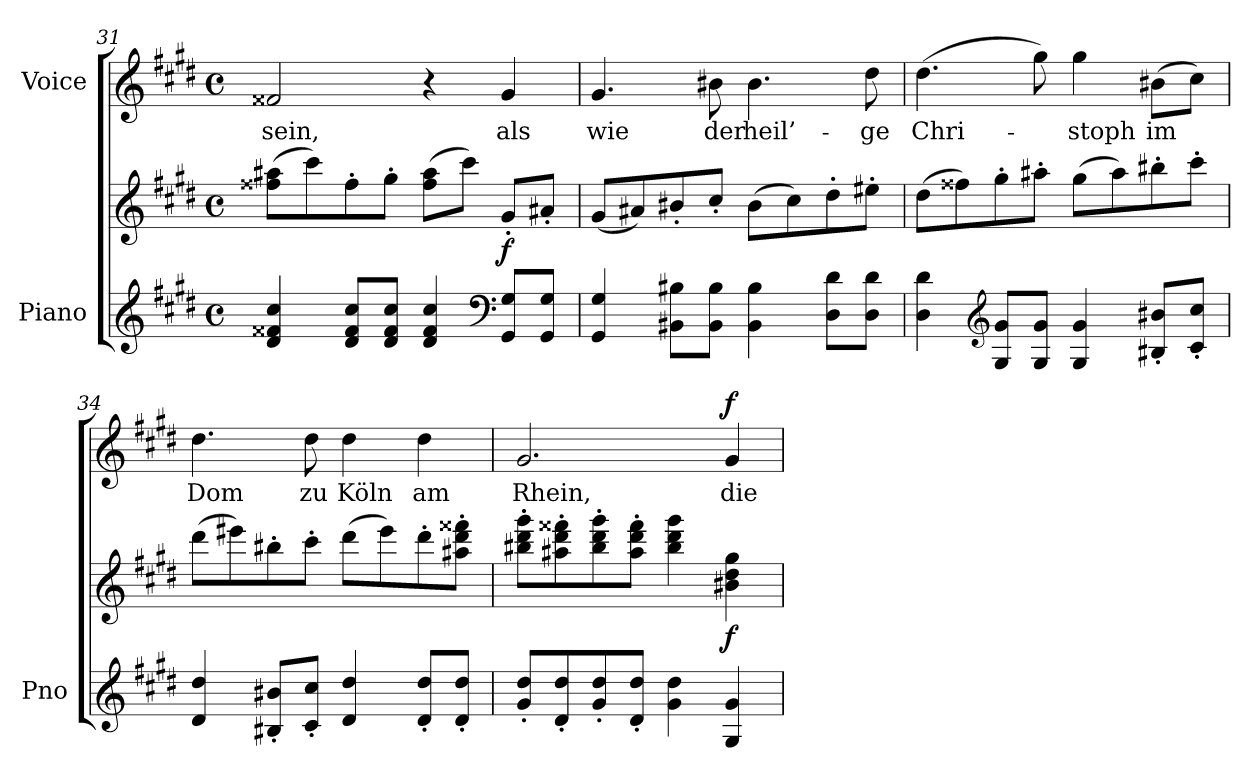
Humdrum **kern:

**kern	**kern	**dynam	**kern	**text	**dynam
*part2	*part2	*part2	*part1	*part1	*part1
*staff3	*staff2	*staff2/3	*staff1	*staff1	*staff1
*I"Piano	*	*	*I"Voice	*	*
*I'Pno	*	*	*	*	*
!!LO:LB:g=z
*clefG2	*clefG2	*	*clefG2	*	*
*k[f#c#g#d#]	*k[f#c#g#d#]	*	*k[f#c#g#d#]	*	*
*M4/4	*M4/4	*	*M4/4	*	*
*met(c)	*met(c)	*	*met(c)	*	*
=31	=31	=31	=31	=31	=31
!	!	!	!	!LO:LY:b	!
4d#/ 4f##X/ 4cc#/	(>8ff##X\ 8aa#X\L	.	2f##X/	sein,	.
.	8ccc#\)	.	.	.	.
8d#/ 8f##/ 8cc#/L	8ff##'\	.	.	.	.
8d#/ 8f##/ 8cc#/J	8gg#'\J	.	.	.	.
4d#/ 4f##/ 4cc#/	(>8ff##\ 8aa#\L	.	4r	.	.
.	8ccc#\J)	.	.	.	.
*clefF4	*	*	*	*	*
!	!	!LO:DY:b	!	!LO:LY:b	!
8GG#/ 8G#/L	8g#'/L	f	4g#/	als	.
8GG#/ 8G#/J	8a#X'/J	.	.	.	.
=32	=32	=32	=32	=32	=32
!	!	!	!	!LO:LY:b	!
4GG#/ 4G#/	(<8g#/L	.	4.g#/	wie	.
.	8a#X/)	.	.	.	.
8BB#X\ 8B#X\L	8b#X'/	.	.	.	.
!	!	!	!	!LO:LY:b	!
8BB#\ 8B#\J	8cc#'/J	.	8b#X\	der	.
!	!	!	!	!LO:LY:b	!
4BB#\ 4B#\	(>8b#\L	.	4.b#\	heil’-	.
.	8cc#\)	.	.	.	.
8D#\ 8d#\L	8dd#'\	.	.	.	.
!	!	!	!	!LO:LY:b	!
8D#\ 8d#\J	8ee#X'\J	.	8dd#\	-ge	.
=33	=33	=33	=33	=33	=33
!	!	!	!	!LO:LY:b	!
4D#\ 4d#\	(>8dd#\L	.	(>4.dd#\	Chri-	.
.	8ff##X\)	.	.	.	.
*clefG2	*	*	*	*	*
8G#/ 8g#/L	8gg#'\	.	.	.	.
8G#/ 8g#/J	8aa#X'\J	.	8gg#\)	.	.
!	!	!	!	!LO:LY:b	!
4G#/ 4g#/	(>8gg#\L	.	4gg#\	-stoph	.
.	8aa#\)	.	.	.	.
!	!	!	!	!LO:LY:b	!
8B#X/' 8b#X/'L	8bb#X'\	.	(>8b#X\L	im	.
8c#/' 8cc#/'J	8ccc#'\J	.	8cc#\J)	.	.
=34	=34	=34	=34	=34	=34
!	!	!	!	!LO:LY:b	!
4d#/ 4dd#/	(>8ddd#\L	.	4.dd#\	Dom	.
.	8eee#X\)	.	.	.	.
8B#X/' 8b#X/'L	8bb#X'\	.	.	.	.
!	!	!	!	!LO:LY:b	!
8c#/' 8cc#/'J	8ccc#'\J	.	8dd#\	zu	.
!	!	!	!	!LO:LY:b	!
4d#/ 4dd#/	(>8ddd#\L	.	4dd#\	Köln	.
.	8eee#\)	.	.	.	.
!	!	!	!	!LO:LY:b	!
8d#/' 8dd#/'L	8ddd#'\	.	4dd#\	am	.
8d#/' 8dd#/'J	8aa#X\' 8ddd#\' 8fff##X\'J	.	.	.	.
!!LO:LB:g=z
=35	=35	=35	=35	=35	=35
!	!	!	!	!LO:LY:b	!
8g#/' 8dd#/'L	8bb#X\' 8ddd#\' 8ggg#\'L	.	2.g#/	Rhein,	.
8d#/' 8dd#/'	8aa#X\' 8ddd#\' 8fff##X\'	.	.	.	.
8g#/' 8dd#/'	8bb#\' 8ddd#\' 8ggg#\'	.	.	.	.
8d#/' 8dd#/'J	8aa#\' 8ddd#\' 8fff##\'J	.	.	.	.
4g#\ 4dd#\	4bb#\ 4ddd#\ 4ggg#\	.	.	.	.
!	!	!LO:DY:b	!	!LO:LY:b	!LO:DY:a
4G#/ 4g#/	4b#X\ 4dd#\ 4gg#\	f	4g#/	die	f
=	=	=	=	=	=
*-	*-	*-	*-	*-	*-
